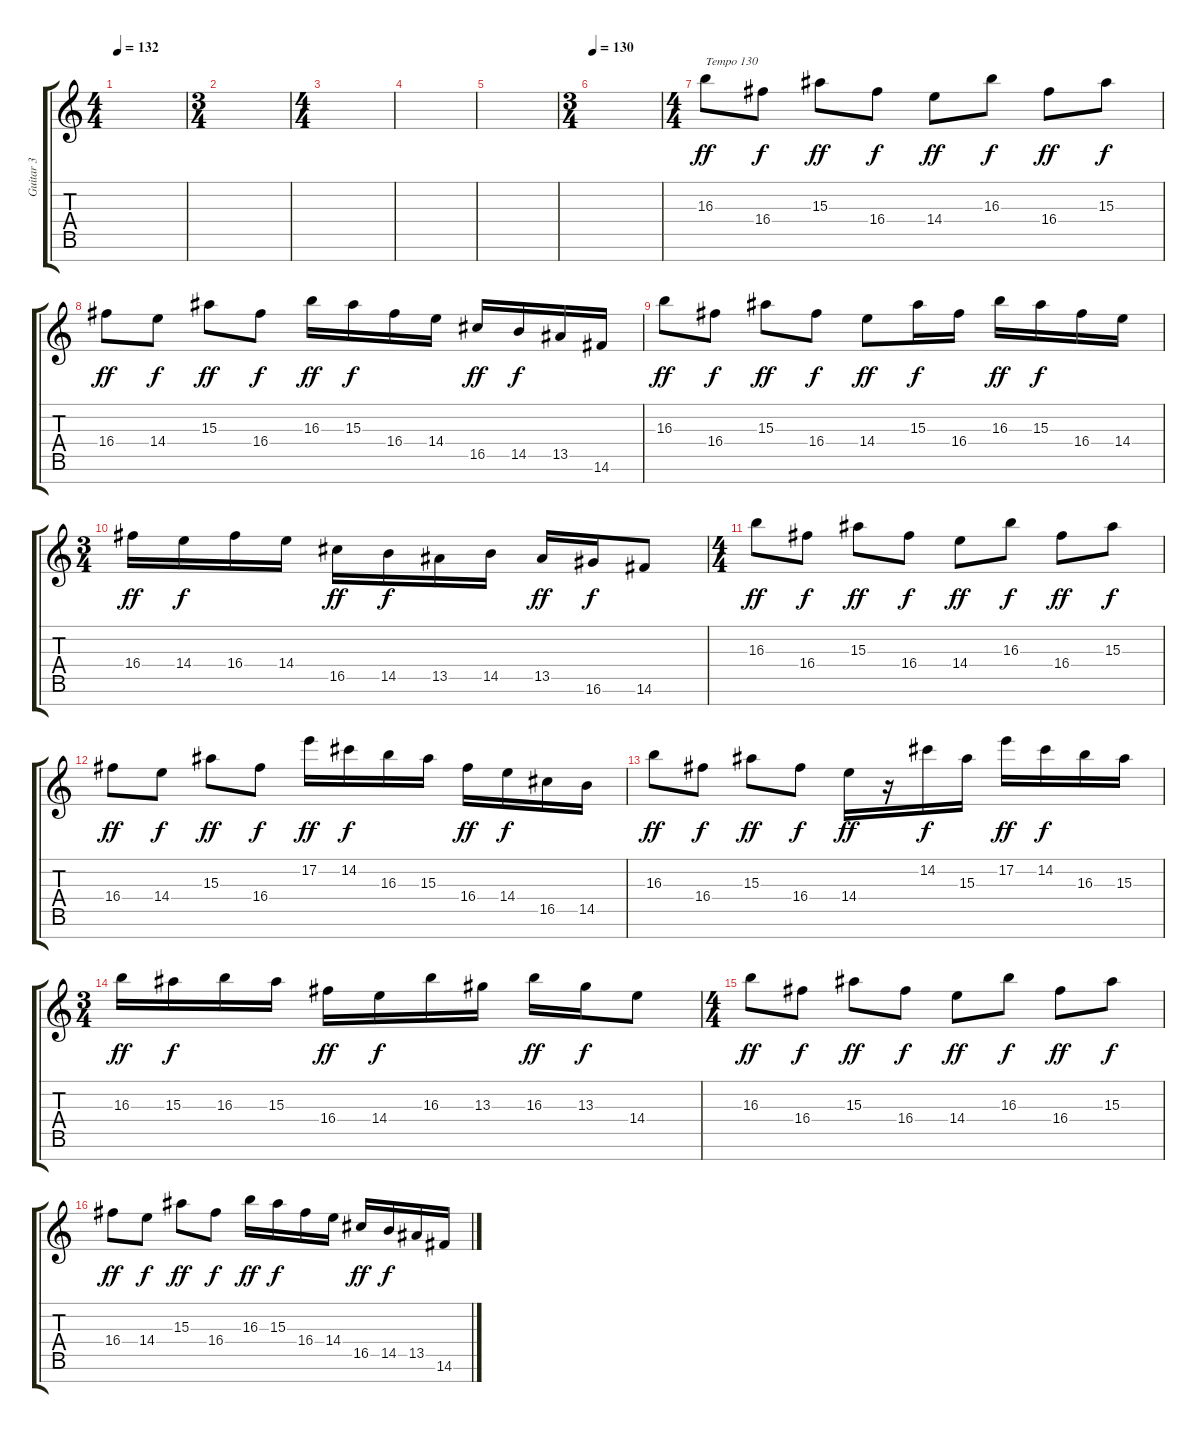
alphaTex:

\track ("Guitar 3" "Guitar 3") {instrument distortionguitar}
\staff {score tabs}
\tuning (E4 B3 G3 D3 A2 E2 B1) {hide}
\ts (4 4)
\tempo 132
\clef g2
\ks c
|
\ts (3 4)
|
\ts (4 4)
|
|
|
\ts (3 4)
\tempo 130
|
\ts (4 4)
16.3.8{txt "Tempo 130" dy ff} 16.4.8{dy f} 15.3.8{dy ff} 16.4.8{dy f} 14.4.8{dy ff} 16.3.8{dy f} 16.4.8{dy ff} 15.3.8{dy f} |
16.4.8{dy ff} 14.4.8{dy f} 15.3.8{dy ff} 16.4.8{dy f} 16.3.16{dy ff} 15.3.16{dy f} 16.4.16 14.4.16 16.5.16{dy ff} 14.5.16{dy f} 13.5.16 14.6.16 |
16.3.8{dy ff} 16.4.8{dy f} 15.3.8{dy ff} 16.4.8{dy f} 14.4.8{dy ff} 15.3.16{dy f} 16.4.16 16.3.16{dy ff} 15.3.16{dy f} 16.4.16 14.4.16 |
\ts (3 4)
16.4.16{dy ff} 14.4.16{dy f} 16.4.16 14.4.16 16.5.16{dy ff} 14.5.16{dy f} 13.5.16 14.5.16 13.5.16{dy ff} 16.6.16{dy f} 14.6.8 |
\ts (4 4)
16.3.8{dy ff} 16.4.8{dy f} 15.3.8{dy ff} 16.4.8{dy f} 14.4.8{dy ff} 16.3.8{dy f} 16.4.8{dy ff} 15.3.8{dy f} |
16.4.8{dy ff} 14.4.8{dy f} 15.3.8{dy ff} 16.4.8{dy f} 17.2.16{dy ff} 14.2.16{dy f} 16.3.16 15.3.16 16.4.16{dy ff} 14.4.16{dy f} 16.5.16 14.5.16 |
16.3.8{dy ff} 16.4.8{dy f} 15.3.8{dy ff} 16.4.8{dy f} 14.4.16{dy ff} r.16 14.2.16{dy f} 15.3.16 17.2.16{dy ff} 14.2.16{dy f} 16.3.16 15.3.16 |
\ts (3 4)
16.3.16{dy ff} 15.3.16{dy f} 16.3.16 15.3.16 16.4.16{dy ff} 14.4.16{dy f} 16.3.16 13.3.16 16.3.16{dy ff} 13.3.16{dy f} 14.4.8 |
\ts (4 4)
16.3.8{dy ff} 16.4.8{dy f} 15.3.8{dy ff} 16.4.8{dy f} 14.4.8{dy ff} 16.3.8{dy f} 16.4.8{dy ff} 15.3.8{dy f} |
16.4.8{dy ff} 14.4.8{dy f} 15.3.8{dy ff} 16.4.8{dy f} 16.3.16{dy ff} 15.3.16{dy f} 16.4.16 14.4.16 16.5.16{dy ff} 14.5.16{dy f} 13.5.16 14.6.16
